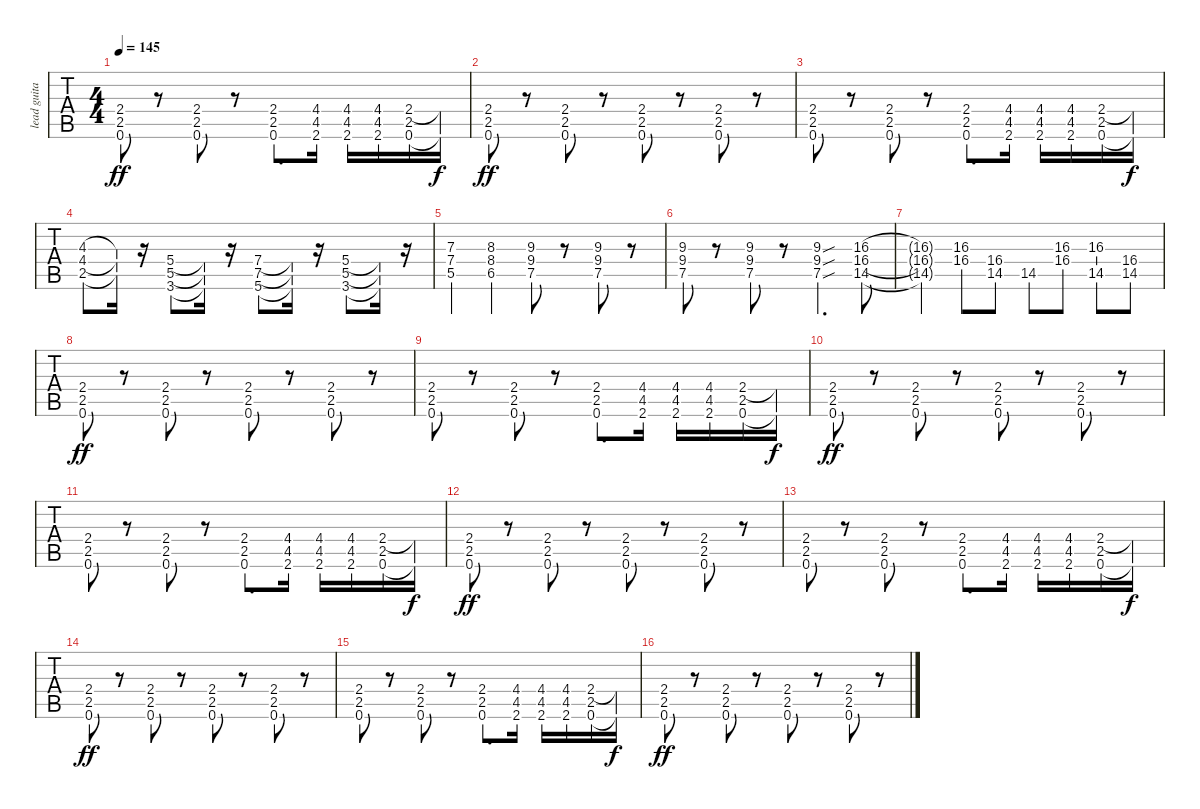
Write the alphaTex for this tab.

\track ("lead guitar" "lead guita") {instrument distortionguitar}
\staff {tabs}
\tuning (E4 B3 G3 D3 A2 E2) {hide}
\ts (4 4)
\tempo 145
\clef g2
\ks c
(2.4 2.5 0.6{ac}).8{dy ff} r.8 (2.4 2.5 0.6{ac}).8 r.8 (2.4 2.5 0.6{ac}).8{d} (4.4 4.5 2.6{ac}).16 (4.4 4.5 2.6{ac}).16 (4.4 4.5 2.6{ac}).16 (2.4 2.5 0.6{ac}).16 (2.4{t} 0.6{t}).16{dy f} |
(2.4 2.5 0.6{ac}).8{dy ff} r.8 (2.4 2.5 0.6{ac}).8 r.8 (2.4 2.5 0.6{ac}).8 r.8 (2.4 2.5 0.6{ac}).8 r.8 |
(2.4 2.5 0.6{ac}).8 r.8 (2.4 2.5 0.6{ac}).8 r.8 (2.4 2.5 0.6{ac}).8{d} (4.4 4.5 2.6{ac}).16 (4.4 4.5 2.6{ac}).16 (4.4 4.5 2.6{ac}).16 (2.4 2.5 0.6{ac}).16 (2.4{t} 0.6{t}).16{dy f} |
(4.3 4.4 2.5).8 (4.3{t} 4.4{t} 2.5{t}).16 r.16 (5.4 5.5 3.6).8 (5.4{t} 5.5{t} 3.6{t}).16 r.16 (7.4 7.5 5.6).8 (7.4{t} 7.5{t} 5.6{t}).16 r.16 (5.4 5.5 3.6).8 (5.4{t} 5.5{t} 3.6{t}).16 r.16 |
(7.3 7.4 5.5).4 (8.3 8.4 6.5).4 (9.3 9.4 7.5).8 r.8 (9.3 9.4 7.5).8 r.8 |
(9.3 9.4 7.5).8 r.8 (9.3 9.4 7.5).8 r.8 (9.3{sou} 9.4{sou} 7.5{sou}).4{d instrument guitarharmonics} (16.3 16.4 14.5).8 |
(16.3{t} 16.4{t} 14.5{t}).4 (16.3 16.4).8 (16.4 14.5).8 14.5.8 (16.3 16.4).8 (16.3 14.5).8 (16.4 14.5).8 |
(2.4 2.5 0.6{ac}).8{dy ff instrument overdrivenguitar} r.8 (2.4 2.5 0.6{ac}).8 r.8 (2.4 2.5 0.6{ac}).8 r.8 (2.4 2.5 0.6{ac}).8 r.8 |
(2.4 2.5 0.6{ac}).8 r.8 (2.4 2.5 0.6{ac}).8 r.8 (2.4 2.5 0.6{ac}).8{d} (4.4 4.5 2.6{ac}).16 (4.4 4.5 2.6{ac}).16 (4.4 4.5 2.6{ac}).16 (2.4 2.5 0.6{ac}).16 (2.4{t} 0.6{t}).16{dy f} |
(2.4 2.5 0.6{ac}).8{dy ff} r.8 (2.4 2.5 0.6{ac}).8 r.8 (2.4 2.5 0.6{ac}).8 r.8 (2.4 2.5 0.6{ac}).8 r.8 |
(2.4 2.5 0.6{ac}).8 r.8 (2.4 2.5 0.6{ac}).8 r.8 (2.4 2.5 0.6{ac}).8{d} (4.4 4.5 2.6{ac}).16 (4.4 4.5 2.6{ac}).16 (4.4 4.5 2.6{ac}).16 (2.4 2.5 0.6{ac}).16 (2.4{t} 0.6{t}).16{dy f} |
(2.4 2.5 0.6{ac}).8{dy ff} r.8 (2.4 2.5 0.6{ac}).8 r.8 (2.4 2.5 0.6{ac}).8 r.8 (2.4 2.5 0.6{ac}).8 r.8 |
(2.4 2.5 0.6{ac}).8 r.8 (2.4 2.5 0.6{ac}).8 r.8 (2.4 2.5 0.6{ac}).8{d} (4.4 4.5 2.6{ac}).16 (4.4 4.5 2.6{ac}).16 (4.4 4.5 2.6{ac}).16 (2.4 2.5 0.6{ac}).16 (2.4{t} 0.6{t}).16{dy f} |
(2.4 2.5 0.6{ac}).8{dy ff} r.8 (2.4 2.5 0.6{ac}).8 r.8 (2.4 2.5 0.6{ac}).8 r.8 (2.4 2.5 0.6{ac}).8 r.8 |
(2.4 2.5 0.6{ac}).8 r.8 (2.4 2.5 0.6{ac}).8 r.8 (2.4 2.5 0.6{ac}).8{d} (4.4 4.5 2.6{ac}).16 (4.4 4.5 2.6{ac}).16 (4.4 4.5 2.6{ac}).16 (2.4 2.5 0.6{ac}).16 (2.4{t} 0.6{t}).16{dy f} |
(2.4 2.5 0.6{ac}).8{dy ff} r.8 (2.4 2.5 0.6{ac}).8 r.8 (2.4 2.5 0.6{ac}).8 r.8 (2.4 2.5 0.6{ac}).8 r.8
